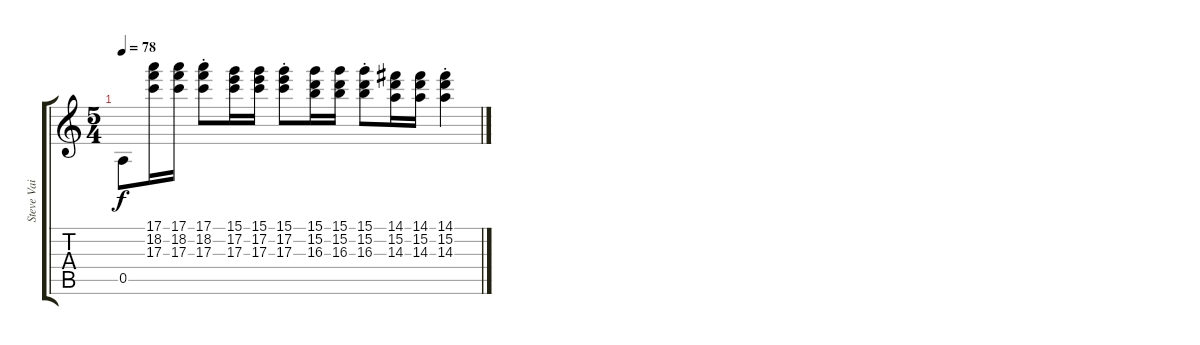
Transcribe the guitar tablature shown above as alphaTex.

\track ("Steve Vai - Lead" "Steve Vai ") {instrument distortionguitar}
\staff {score tabs}
\tuning (E4 B3 G3 D3 A2 E2) {hide}
\ts (5 4)
\tempo 78
\clef g2
\ks c
0.5.8{dy f} (17.1 18.2 17.3).16 (17.1 18.2 17.3).16 (17.1{st} 18.2{st} 17.3{st}).8 (15.1 17.2 17.3).16 (15.1 17.2 17.3).16 (15.1{st} 17.2{st} 17.3{st}).8 (15.1 15.2 16.3).16 (15.1 15.2 16.3).16 (15.1{st} 15.2{st} 16.3{st}).8 (14.1 15.2 14.3).16 (14.1 15.2 14.3).16 (14.1{st} 15.2{st} 14.3{st}).4
